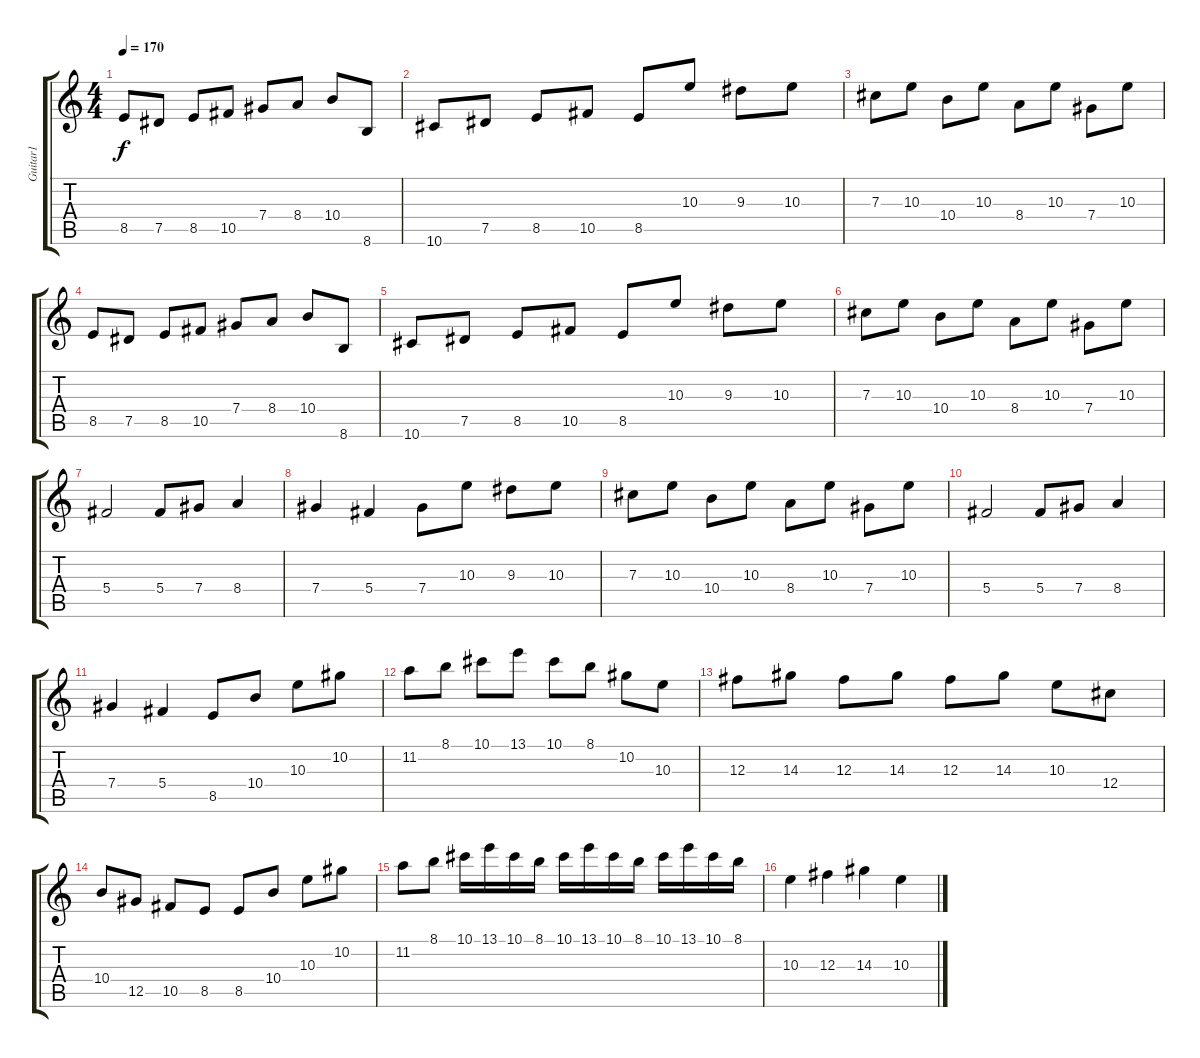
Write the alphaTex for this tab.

\track ("Guitar1" "Guitar1") {instrument overdrivenguitar}
\staff {score tabs}
\tuning (Eb4 Bb3 Gb3 Db3 Ab2 Eb2) {hide}
\ts (4 4)
\tempo 170
\clef g2
\ks c
8.5.8{dy f instrument overdrivenguitar} 7.5.8 8.5.8 10.5.8 7.4.8 8.4.8 10.4.8 8.6.8 |
10.6.8 7.5.8 8.5.8 10.5.8 8.5.8 10.3.8 9.3.8 10.3.8 |
7.3.8 10.3.8 10.4.8 10.3.8 8.4.8 10.3.8 7.4.8 10.3.8 |
8.5.8 7.5.8 8.5.8 10.5.8 7.4.8 8.4.8 10.4.8 8.6.8 |
10.6.8 7.5.8 8.5.8 10.5.8 8.5.8 10.3.8 9.3.8 10.3.8 |
7.3.8 10.3.8 10.4.8 10.3.8 8.4.8 10.3.8 7.4.8 10.3.8 |
5.4.2 5.4.8 7.4.8 8.4.4 |
7.4.4 5.4.4 7.4.8 10.3.8 9.3.8 10.3.8 |
7.3.8 10.3.8 10.4.8 10.3.8 8.4.8 10.3.8 7.4.8 10.3.8 |
5.4.2 5.4.8 7.4.8 8.4.4 |
7.4.4 5.4.4 8.5.8 10.4.8 10.3.8 10.2.8 |
11.2.8 8.1.8 10.1.8 13.1.8 10.1.8 8.1.8 10.2.8 10.3.8 |
12.3.8 14.3.8 12.3.8 14.3.8 12.3.8 14.3.8 10.3.8 12.4.8 |
10.4.8 12.5.8 10.5.8 8.5.8 8.5.8 10.4.8 10.3.8 10.2.8 |
11.2.8 8.1.8 10.1.16 13.1.16 10.1.16 8.1.16 10.1.16 13.1.16 10.1.16 8.1.16 10.1.16 13.1.16 10.1.16 8.1.16 |
10.3.4 12.3.4 14.3.4 10.3.4
